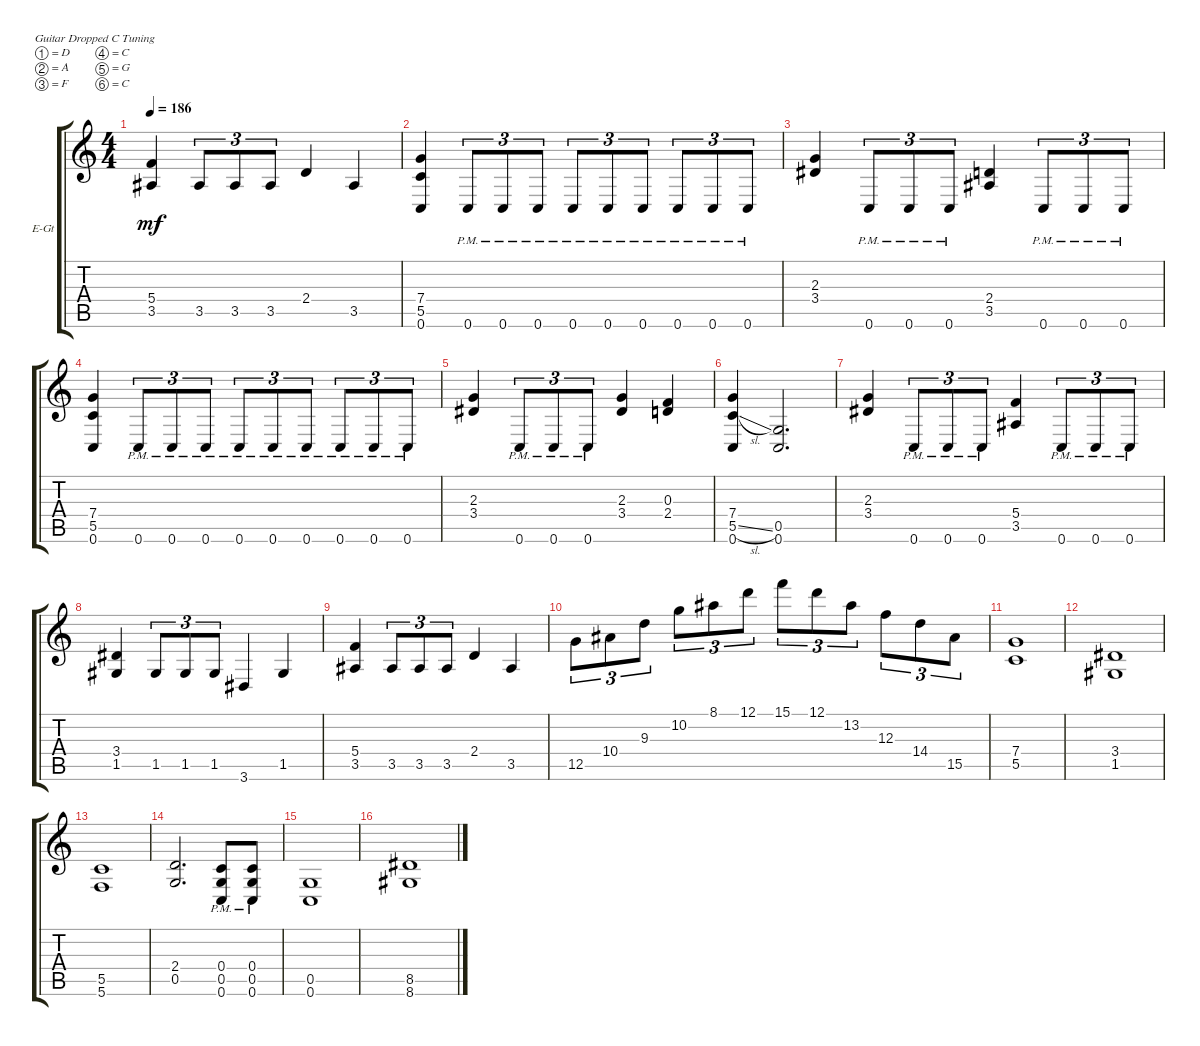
\defaultSystemsLayout 4
\bracketExtendMode groupsimilarinstruments
\firstSystemTrackNameOrientation horizontal
\otherSystemsTrackNameOrientation horizontal
\track ("Electric Guitar 3" "E-Gt") {instrument distortionguitar}
\staff {score tabs}
\tuning (D4 A3 F3 C3 G2 C2)
\ts (4 4)
\tempo 186
\clef g2
\scale
0.333333
\ks c
(3.5 5.4).4{dy mf} 3.5.8{tu (3 2)} 3.5.8{tu (3 2)} 3.5.8{tu (3 2)} 2.4.4 3.5.4 |
\scale
0.333333 (5.5 7.4 0.6).4 0.6{pm}.8{tu (3 2)} 0.6{pm}.8{tu (3 2)} 0.6{pm}.8{tu (3 2)} 0.6{pm}.8{tu (3 2)} 0.6{pm}.8{tu (3 2)} 0.6{pm}.8{tu (3 2)} 0.6{pm}.8{tu (3 2)} 0.6{pm}.8{tu (3 2)} 0.6{pm}.8{tu (3 2)} |
\scale
0.333333 (3.4 2.3).4 0.6{pm}.8{tu (3 2)} 0.6{pm}.8{tu (3 2)} 0.6{pm}.8{tu (3 2)} (2.4 3.5).4 0.6{pm}.8{tu (3 2)} 0.6{pm}.8{tu (3 2)} 0.6{pm}.8{tu (3 2)} |
\scale
0.333333 (0.6 5.5 7.4).4 0.6{pm}.8{tu (3 2)} 0.6{pm}.8{tu (3 2)} 0.6{pm}.8{tu (3 2)} 0.6{pm}.8{tu (3 2)} 0.6{pm}.8{tu (3 2)} 0.6{pm}.8{tu (3 2)} 0.6{pm}.8{tu (3 2)} 0.6{pm}.8{tu (3 2)} 0.6{pm}.8{tu (3 2)} |
\scale
0.333333 (3.4 2.3).4 0.6{pm}.8{tu (3 2)} 0.6{pm}.8{tu (3 2)} 0.6{pm}.8{tu (3 2)} (3.4 2.3).4 (2.4 0.3).4 |
\scale
0.333333 (5.5{sl} 7.4 0.6).4 (0.6 0.5).2{d} |
\scale
0.333333 (3.4 2.3).4 0.6{pm}.8{tu (3 2)} 0.6{pm}.8{tu (3 2)} 0.6{pm}.8{tu (3 2)} (3.5 5.4).4 0.6{pm}.8{tu (3 2)} 0.6{pm}.8{tu (3 2)} 0.6{pm}.8{tu (3 2)} |
\scale
0.333333 (1.5 3.4).4 1.5.8{tu (3 2)} 1.5.8{tu (3 2)} 1.5.8{tu (3 2)} 3.6.4 1.5.4 |
\scale
0.333333 (3.5 5.4).4 3.5.8{tu (3 2)} 3.5.8{tu (3 2)} 3.5.8{tu (3 2)} 2.4.4 3.5.4 |
\scale
0.333333 12.5.8{tu (3 2)} 10.4.8{tu (3 2)} 9.3.8{tu (3 2)} 10.2.8{tu (3 2)} 8.1.8{tu (3 2)} 12.1.8{tu (3 2)} 15.1.8{tu (3 2)} 12.1.8{tu (3 2)} 13.2.8{tu (3 2)} 12.3.8{tu (3 2)} 14.4.8{tu (3 2)} 15.5.8{tu (3 2)} |
\scale
0.333333 (5.5 7.4).1 |
\scale
0.333333 (1.5 3.4).1 |
\scale
0.333333 (5.6 5.5).1 |
\scale
0.333333 (0.5 2.4).2{d} (0.6{pm} 0.5{pm} 0.4{pm}).8 (0.4{pm} 0.5{pm} 0.6{pm}).8 |
\scale
0.333333 (0.5 0.6).1 |
\scale
0.333333 (8.6 8.5).1
